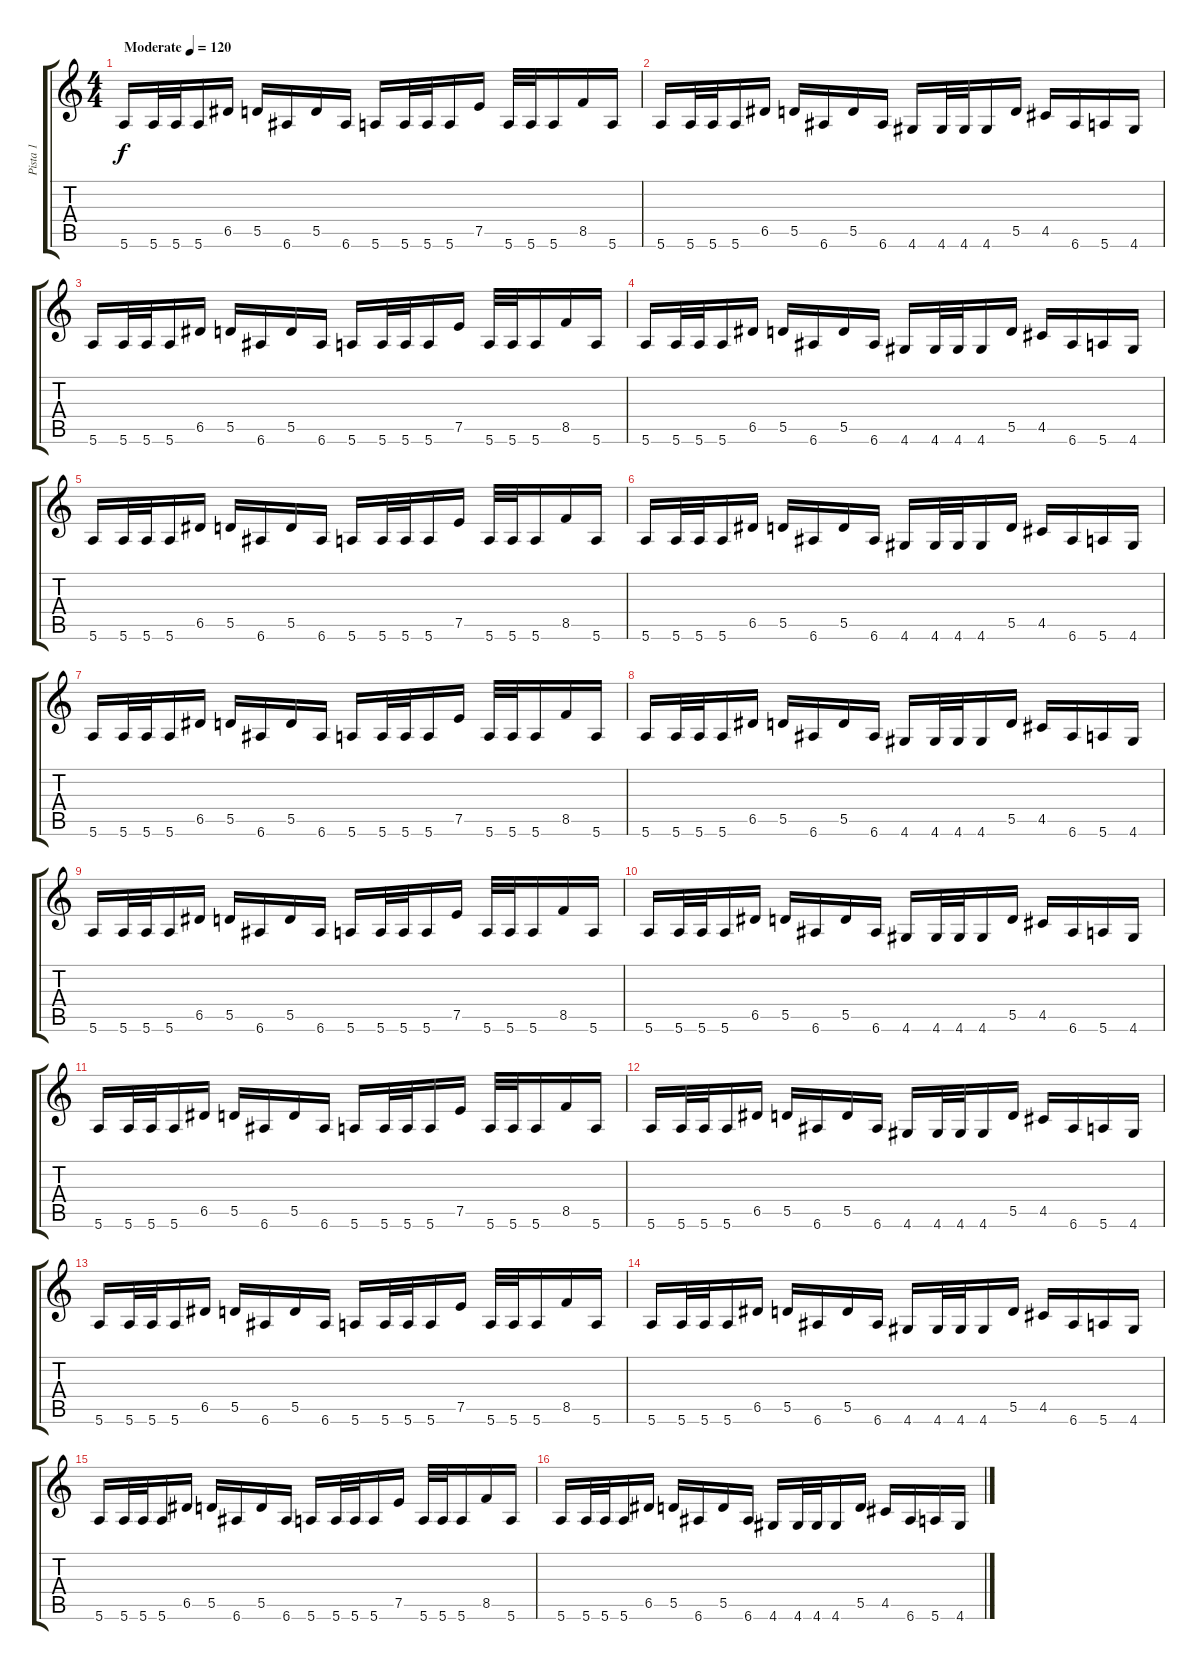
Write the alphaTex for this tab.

\track ("Pista 1" "Pista 1") {instrument distortionguitar}
\staff {score tabs}
\tuning (E4 B3 G3 D3 A2 E2) {hide}
\ts (4 4)
\tempo (120 "Moderate")
\tempo 110
\tempo (120 "Moderate")
\clef g2
\ks c
5.6.16{dy f instrument distortionguitar} 5.6.32 5.6.32 5.6.16 6.5.16 5.5.16 6.6.16 5.5.16 6.6.16 5.6.16 5.6.32 5.6.32 5.6.16 7.5.16 5.6.32 5.6.32 5.6.16 8.5.16 5.6.16 |
5.6.16 5.6.32 5.6.32 5.6.16 6.5.16 5.5.16 6.6.16 5.5.16 6.6.16 4.6.16 4.6.32 4.6.32 4.6.16 5.5.16 4.5.16 6.6.16 5.6.16 4.6.16 |
5.6.16 5.6.32 5.6.32 5.6.16 6.5.16 5.5.16 6.6.16 5.5.16 6.6.16 5.6.16 5.6.32 5.6.32 5.6.16 7.5.16 5.6.32 5.6.32 5.6.16 8.5.16 5.6.16 |
5.6.16 5.6.32 5.6.32 5.6.16 6.5.16 5.5.16 6.6.16 5.5.16 6.6.16 4.6.16 4.6.32 4.6.32 4.6.16 5.5.16 4.5.16 6.6.16 5.6.16 4.6.16 |
5.6.16 5.6.32 5.6.32 5.6.16 6.5.16 5.5.16 6.6.16 5.5.16 6.6.16 5.6.16 5.6.32 5.6.32 5.6.16 7.5.16 5.6.32 5.6.32 5.6.16 8.5.16 5.6.16 |
5.6.16 5.6.32 5.6.32 5.6.16 6.5.16 5.5.16 6.6.16 5.5.16 6.6.16 4.6.16 4.6.32 4.6.32 4.6.16 5.5.16 4.5.16 6.6.16 5.6.16 4.6.16 |
5.6.16 5.6.32 5.6.32 5.6.16 6.5.16 5.5.16 6.6.16 5.5.16 6.6.16 5.6.16 5.6.32 5.6.32 5.6.16 7.5.16 5.6.32 5.6.32 5.6.16 8.5.16 5.6.16 |
5.6.16 5.6.32 5.6.32 5.6.16 6.5.16 5.5.16 6.6.16 5.5.16 6.6.16 4.6.16 4.6.32 4.6.32 4.6.16 5.5.16 4.5.16 6.6.16 5.6.16 4.6.16 |
5.6.16 5.6.32 5.6.32 5.6.16 6.5.16 5.5.16 6.6.16 5.5.16 6.6.16 5.6.16 5.6.32 5.6.32 5.6.16 7.5.16 5.6.32 5.6.32 5.6.16 8.5.16 5.6.16 |
5.6.16 5.6.32 5.6.32 5.6.16 6.5.16 5.5.16 6.6.16 5.5.16 6.6.16 4.6.16 4.6.32 4.6.32 4.6.16 5.5.16 4.5.16 6.6.16 5.6.16 4.6.16 |
5.6.16 5.6.32 5.6.32 5.6.16 6.5.16 5.5.16 6.6.16 5.5.16 6.6.16 5.6.16 5.6.32 5.6.32 5.6.16 7.5.16 5.6.32 5.6.32 5.6.16 8.5.16 5.6.16 |
5.6.16 5.6.32 5.6.32 5.6.16 6.5.16 5.5.16 6.6.16 5.5.16 6.6.16 4.6.16 4.6.32 4.6.32 4.6.16 5.5.16 4.5.16 6.6.16 5.6.16 4.6.16 |
5.6.16 5.6.32 5.6.32 5.6.16 6.5.16 5.5.16 6.6.16 5.5.16 6.6.16 5.6.16 5.6.32 5.6.32 5.6.16 7.5.16 5.6.32 5.6.32 5.6.16 8.5.16 5.6.16 |
5.6.16 5.6.32 5.6.32 5.6.16 6.5.16 5.5.16 6.6.16 5.5.16 6.6.16 4.6.16 4.6.32 4.6.32 4.6.16 5.5.16 4.5.16 6.6.16 5.6.16 4.6.16 |
5.6.16 5.6.32 5.6.32 5.6.16 6.5.16 5.5.16 6.6.16 5.5.16 6.6.16 5.6.16 5.6.32 5.6.32 5.6.16 7.5.16 5.6.32 5.6.32 5.6.16 8.5.16 5.6.16 |
5.6.16 5.6.32 5.6.32 5.6.16 6.5.16 5.5.16 6.6.16 5.5.16 6.6.16 4.6.16 4.6.32 4.6.32 4.6.16 5.5.16 4.5.16 6.6.16 5.6.16 4.6.16
